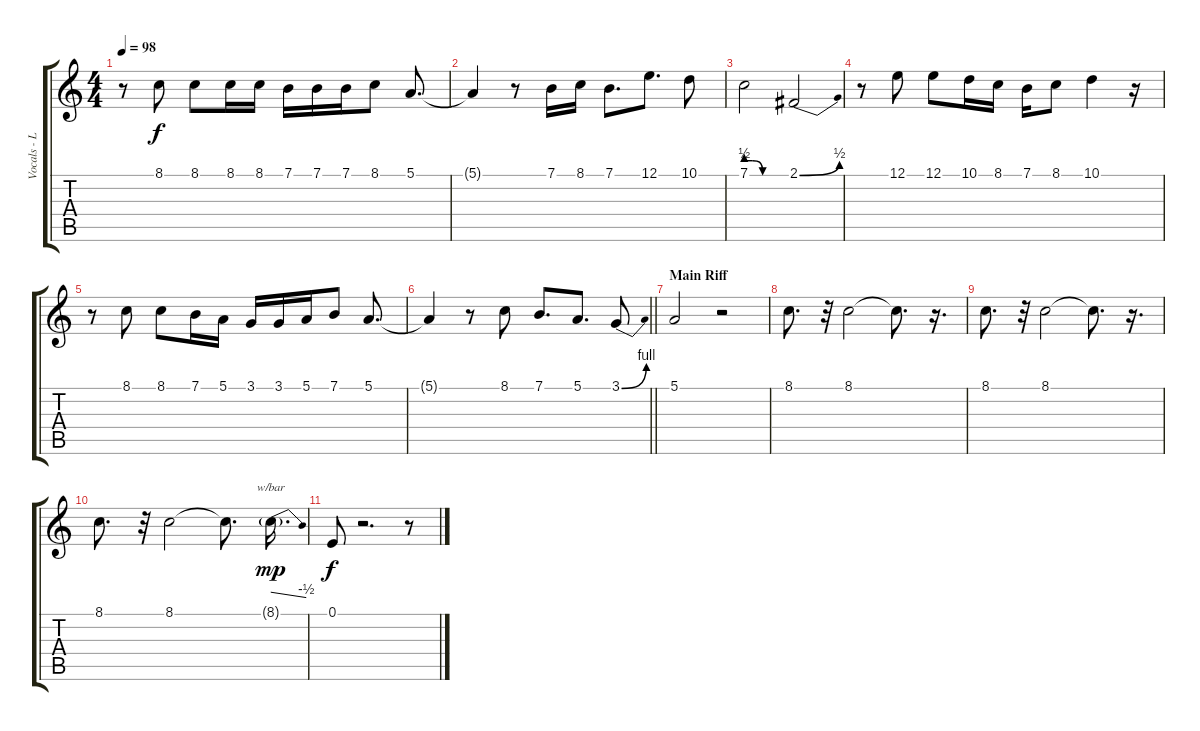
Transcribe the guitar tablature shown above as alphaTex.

\track ("Vocals - Lauri" "Vocals - L") {instrument violin}
\staff {score tabs}
\tuning (E4 B3 G3 D3 A2 E2) {hide}
\ts (4 4)
\tempo 98
\clef g2
\ks c
r.8{dy f} 8.1.8 8.1.8 8.1.16 8.1.16 7.1.16 7.1.16 7.1.16 8.1.8 5.1.8{d} |
5.1{t}.4 r.8 7.1.16 8.1.16 7.1.8{d} 12.1.8{d} 10.1.8 |
7.1{be (custom 0 2 10 2 25 0 40 0 60 0)}.2 2.1{be (bend 0 0 60 2)}.2 |
r.8 12.1.8 12.1.8 10.1.16 8.1.16 7.1.16 8.1.8 10.1.4 r.16 |
r.8 8.1.8 8.1.8 7.1.16 5.1.16 3.1.16 3.1.16 5.1.16 7.1.8 5.1.8{d} |
\barLineRight lightlight
5.1{t}.4 r.8 8.1.8 7.1.8{d} 5.1.8{d} 3.1{be (bend 0 0 60 4)}.8 |
\section ("" "Main Riff")
5.1.2 r.2 |
8.1.8{d} r.32 8.1.2 8.1{t}.8{d} r.16{d} |
8.1.8{d} r.32 8.1.2 8.1{t}.8{d} r.16{d} |
8.1.8{d} r.32 8.1.2 8.1{t}.8{d} 8.1{g}.16{d tbe (dive default 0 0 60 -2) dy mp} |
0.1.8{dy f} r.2{d} r.8
